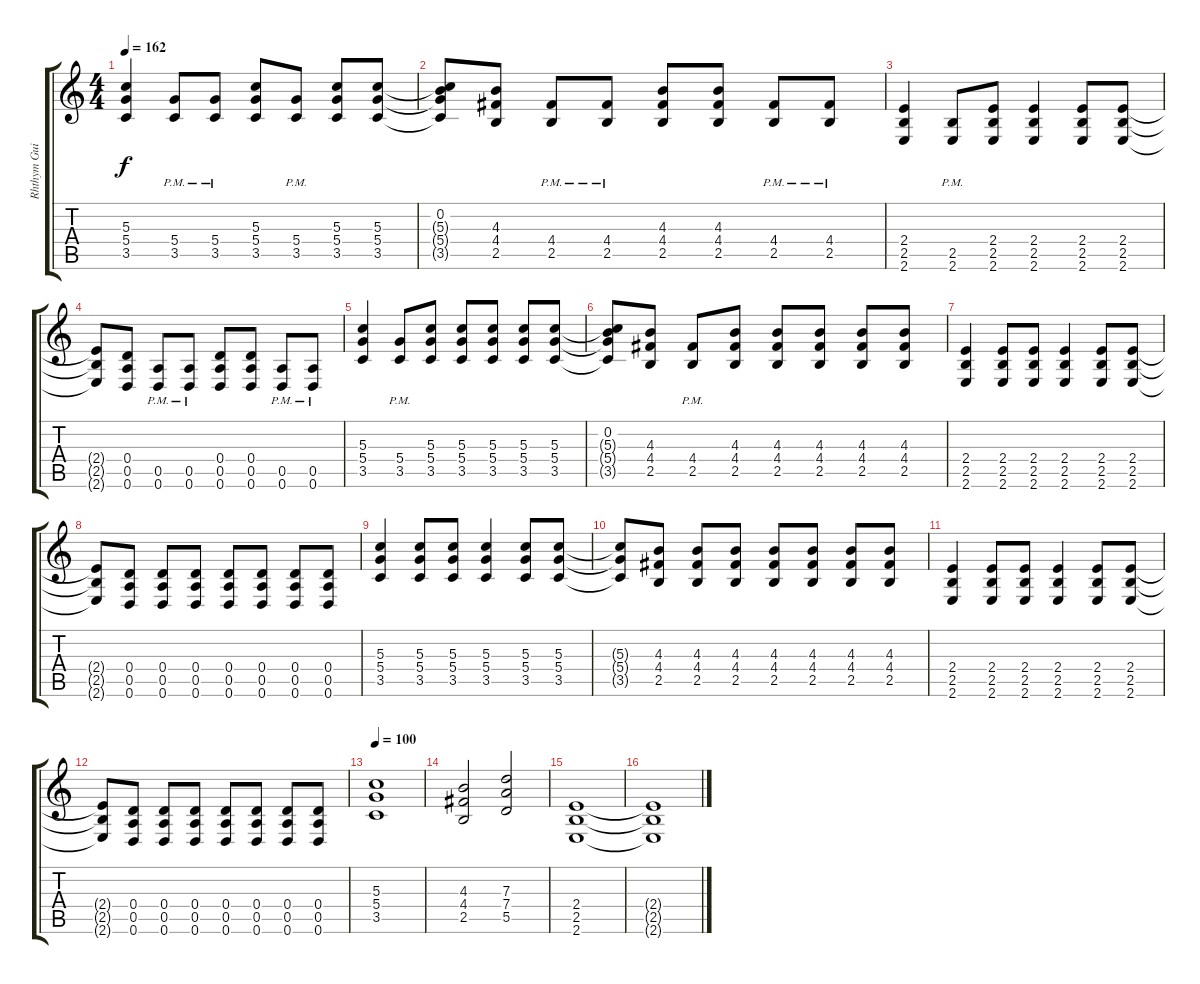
\track ("Rhthym Guitar" "Rhthym Gui") {instrument distortionguitar}
\staff {score tabs}
\tuning (E4 B3 G3 D3 A2 D2) {hide}
\ts (4 4)
\tempo 162
\clef g2
\ks c
(5.3 5.4 3.5).4{dy f} (5.4{pm} 3.5{pm}).8 (5.4{pm} 3.5{pm}).8 (5.3 5.4 3.5).8 (5.4{pm} 3.5{pm}).8 (5.3 5.4 3.5).8 (5.3 5.4 3.5).8 |
(0.2 5.3{t} 5.4{t} 3.5{t}).8 (4.3 4.4 2.5).8 (4.4{pm} 2.5{pm}).8 (4.4{pm} 2.5{pm}).8 (4.3 4.4 2.5).8 (4.3 4.4 2.5).8 (4.4{pm} 2.5{pm}).8 (4.4{pm} 2.5{pm}).8 |
(2.4 2.5 2.6).4 (2.5{pm} 2.6{pm}).8 (2.4 2.5 2.6).8 (2.4 2.5 2.6).4 (2.4 2.5 2.6).8 (2.4 2.5 2.6).8 |
(2.4{t} 2.5{t} 2.6{t}).8 (0.4 0.5 0.6).8 (0.5{pm} 0.6{pm}).8 (0.5{pm} 0.6{pm}).8 (0.4 0.5 0.6).8 (0.4 0.5 0.6).8 (0.5{pm} 0.6{pm}).8 (0.5{pm} 0.6{pm}).8 |
(5.3 5.4 3.5).4 (5.4{pm} 3.5{pm}).8 (5.3 5.4 3.5).8 (5.3 5.4 3.5).8 (5.3 5.4 3.5).8 (5.3 5.4 3.5).8 (5.3 5.4 3.5).8 |
(0.2 5.3{t} 5.4{t} 3.5{t}).8 (4.3 4.4 2.5).8 (4.4{pm} 2.5{pm}).8 (4.3 4.4 2.5).8 (4.3 4.4 2.5).8 (4.3 4.4 2.5).8 (4.3 4.4 2.5).8 (4.3 4.4 2.5).8 |
(2.4 2.5 2.6).4 (2.4 2.5 2.6).8 (2.4 2.5 2.6).8 (2.4 2.5 2.6).4 (2.4 2.5 2.6).8 (2.4 2.5 2.6).8 |
(2.4{t} 2.5{t} 2.6{t}).8 (0.4 0.5 0.6).8 (0.4 0.5 0.6).8 (0.4 0.5 0.6).8 (0.4 0.5 0.6).8 (0.4 0.5 0.6).8 (0.4 0.5 0.6).8 (0.4 0.5 0.6).8 |
(5.3 5.4 3.5).4 (5.3 5.4 3.5).8 (5.3 5.4 3.5).8 (5.3 5.4 3.5).4 (5.3 5.4 3.5).8 (5.3 5.4 3.5).8 |
(5.3{t} 5.4{t} 3.5{t}).8 (4.3 4.4 2.5).8 (4.3 4.4 2.5).8 (4.3 4.4 2.5).8 (4.3 4.4 2.5).8 (4.3 4.4 2.5).8 (4.3 4.4 2.5).8 (4.3 4.4 2.5).8 |
(2.4 2.5 2.6).4 (2.4 2.5 2.6).8 (2.4 2.5 2.6).8 (2.4 2.5 2.6).4 (2.4 2.5 2.6).8 (2.4 2.5 2.6).8 |
(2.4{t} 2.5{t} 2.6{t}).8 (0.4 0.5 0.6).8 (0.4 0.5 0.6).8 (0.4 0.5 0.6).8 (0.4 0.5 0.6).8 (0.4 0.5 0.6).8 (0.4 0.5 0.6).8 (0.4 0.5 0.6).8 |
\tempo 100
(5.3 5.4 3.5).1 |
(4.3 4.4 2.5).2 (7.3 7.4 5.5).2 |
(2.4 2.5 2.6).1 |
(2.4{t} 2.5{t} 2.6{t}).1
